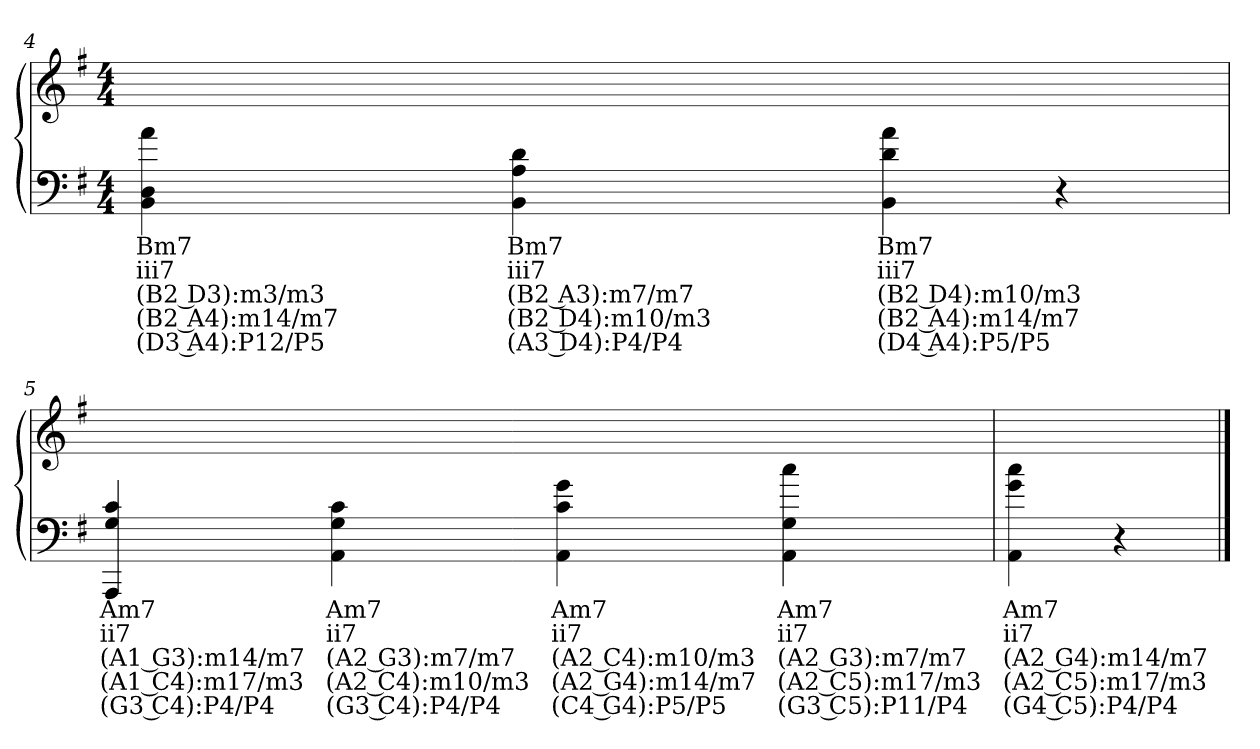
**kern	**text	**text	**text	**text	**text	**kern
*part2	*part2	*part2	*part2	*part2	*part2	*part1
*staff2	*staff2	*staff2	*staff2	*staff2	*staff2	*staff1
*clefF4	*	*	*	*	*	*clefG2
*k[f#]	*	*	*	*	*	*k[f#]
*G:	*	*	*	*	*	*G:
*M4/4	*	*	*	*	*	*M4/4
=4	=4	=4	=4	=4	=4	=4
4BB 4D 4a	Bm7	iii7	(B2 D3):m3/m3	(B2 A4):m14/m7	(D3 A4):P12/P5	1ryy
4BB 4A 4d	Bm7	iii7	(B2 A3):m7/m7	(B2 D4):m10/m3	(A3 D4):P4/P4	.
4BB 4d 4a	Bm7	iii7	(B2 D4):m10/m3	(B2 A4):m14/m7	(D4 A4):P5/P5	.
4r	.	.	.	.	.	.
=5	=5	=5	=5	=5	=5	=5
4AAA 4G 4c	Am7	ii7	(A1 G3):m14/m7	(A1 C4):m17/m3	(G3 C4):P4/P4	1ryy
4AA 4G 4c	Am7	ii7	(A2 G3):m7/m7	(A2 C4):m10/m3	(G3 C4):P4/P4	.
4AA 4c 4g	Am7	ii7	(A2 C4):m10/m3	(A2 G4):m14/m7	(C4 G4):P5/P5	.
4AA 4G 4cc	Am7	ii7	(A2 G3):m7/m7	(A2 C5):m17/m3	(G3 C5):P11/P4	.
=6	=6	=6	=6	=6	=6	=6
4AA 4g 4cc	Am7	ii7	(A2 G4):m14/m7	(A2 C5):m17/m3	(G4 C5):P4/P4	2ryy
4r	.	.	.	.	.	.
==	==	==	==	==	==	==
*-	*-	*-	*-	*-	*-	*-
